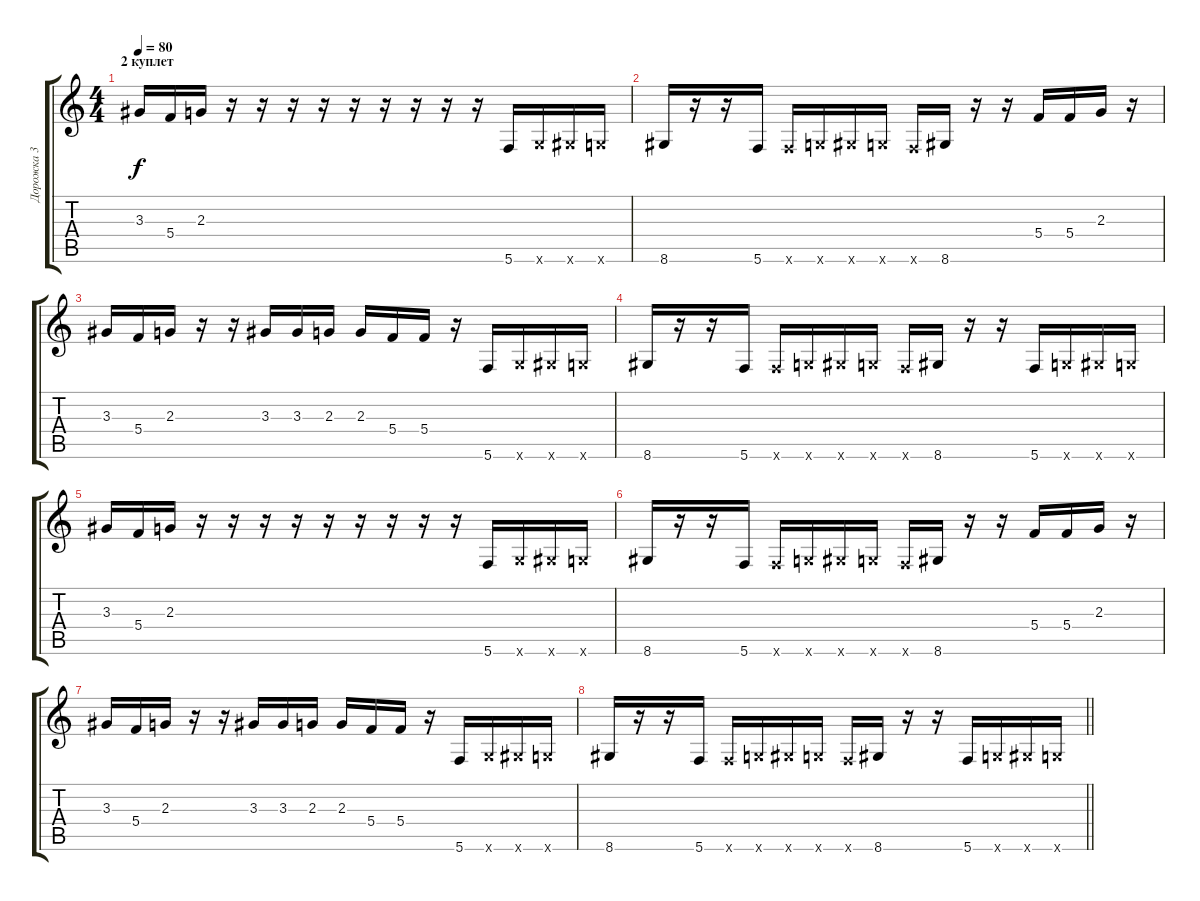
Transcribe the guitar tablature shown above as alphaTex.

\track ("Дорожка 3" "Дорожка 3") {instrument distortionguitar}
\staff {score tabs}
\tuning (D4 A3 F3 C3 G2 C2) {hide}
\ts (4 4)
\section ("" "2 куплет")
\tempo 80
\clef g2
\ks c
3.3.16{dy f} 5.4.16 2.3.16 r.16 r.16 r.16 r.16 r.16 r.16 r.16 r.16 r.16 5.6.16 7.6{x}.16 8.6{x}.16 7.6{x}.16 |
8.6.16 r.16 r.16 5.6.16 5.6{x}.16 7.6{x}.16 8.6{x}.16 7.6{x}.16 5.6{x}.16 8.6.16 r.16 r.16 5.4.16 5.4.16 2.3.16 r.16 |
3.3.16 5.4.16 2.3.16 r.16 r.16 3.3.16 3.3.16 2.3.16 2.3.16 5.4.16 5.4.16 r.16 5.6.16 7.6{x}.16 8.6{x}.16 7.6{x}.16 |
8.6.16 r.16 r.16 5.6.16 5.6{x}.16 7.6{x}.16 8.6{x}.16 7.6{x}.16 5.6{x}.16 8.6.16 r.16 r.16 5.6.16 7.6{x}.16 8.6{x}.16 7.6{x}.16 |
3.3.16 5.4.16 2.3.16 r.16 r.16 r.16 r.16 r.16 r.16 r.16 r.16 r.16 5.6.16 7.6{x}.16 8.6{x}.16 7.6{x}.16 |
8.6.16 r.16 r.16 5.6.16 5.6{x}.16 7.6{x}.16 8.6{x}.16 7.6{x}.16 5.6{x}.16 8.6.16 r.16 r.16 5.4.16 5.4.16 2.3.16 r.16 |
3.3.16 5.4.16 2.3.16 r.16 r.16 3.3.16 3.3.16 2.3.16 2.3.16 5.4.16 5.4.16 r.16 5.6.16 7.6{x}.16 8.6{x}.16 7.6{x}.16 |
\barLineRight lightlight
8.6.16 r.16 r.16 5.6.16 5.6{x}.16 7.6{x}.16 8.6{x}.16 7.6{x}.16 5.6{x}.16 8.6.16 r.16 r.16 5.6.16 7.6{x}.16 8.6{x}.16 7.6{x}.16
